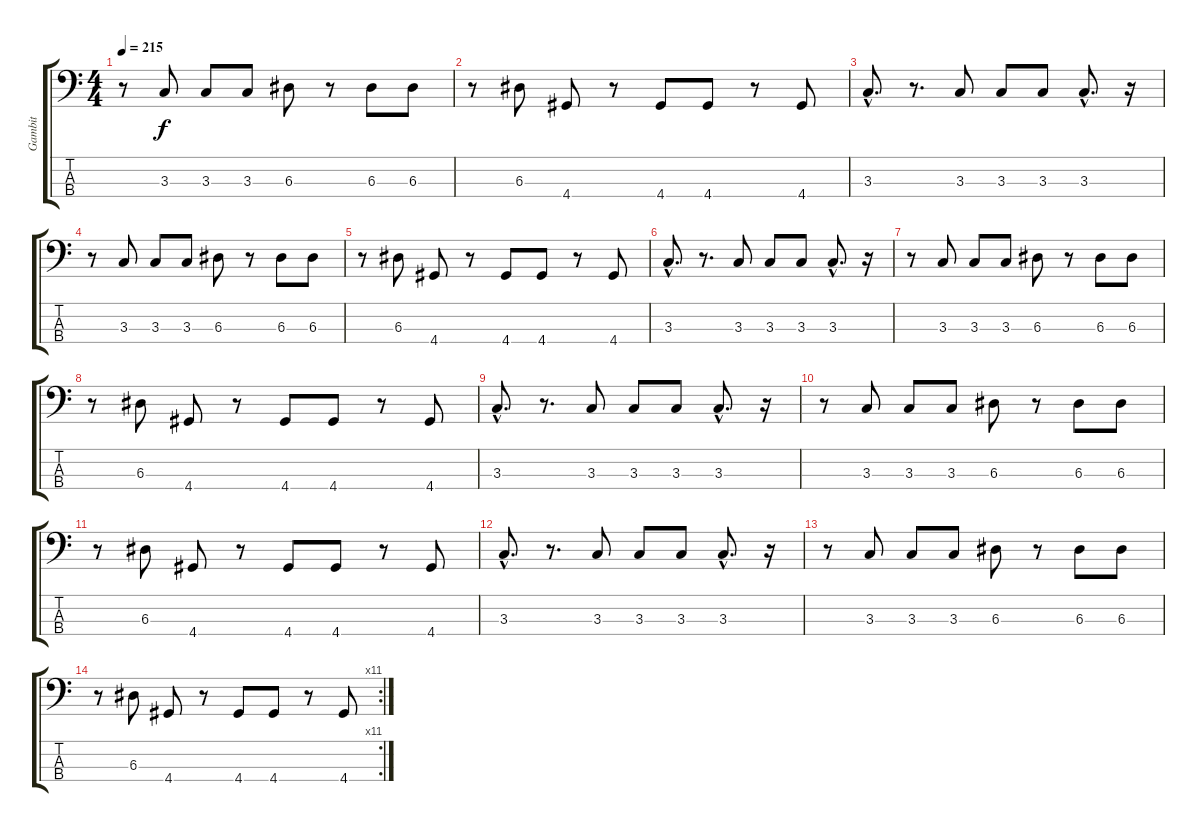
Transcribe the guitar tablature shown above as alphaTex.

\track ("Gambit" "Gambit") {instrument fretlessbass}
\staff {score tabs}
\tuning (G2 D2 A1 E1) {hide}
\ts (4 4)
\tempo 215
\clef f4
\ks c
r.8{dy f} 3.3.8 3.3.8 3.3.8 6.3.8 r.8 6.3.8 6.3.8 |
r.8 6.3.8 4.4.8 r.8 4.4.8 4.4.8 r.8 4.4.8 |
3.3{hac}.8{d} r.8{d} 3.3.8 3.3.8 3.3.8 3.3{hac}.8{d} r.16 |
r.8 3.3.8 3.3.8 3.3.8 6.3.8 r.8 6.3.8 6.3.8 |
r.8 6.3.8 4.4.8 r.8 4.4.8 4.4.8 r.8 4.4.8 |
3.3{hac}.8{d} r.8{d} 3.3.8 3.3.8 3.3.8 3.3{hac}.8{d} r.16 |
r.8 3.3.8 3.3.8 3.3.8 6.3.8 r.8 6.3.8 6.3.8 |
r.8 6.3.8 4.4.8 r.8 4.4.8 4.4.8 r.8 4.4.8 |
3.3{hac}.8{d} r.8{d} 3.3.8 3.3.8 3.3.8 3.3{hac}.8{d} r.16 |
r.8 3.3.8 3.3.8 3.3.8 6.3.8 r.8 6.3.8 6.3.8 |
r.8 6.3.8 4.4.8 r.8 4.4.8 4.4.8 r.8 4.4.8 |
3.3{hac}.8{d} r.8{d} 3.3.8 3.3.8 3.3.8 3.3{hac}.8{d} r.16 |
r.8 3.3.8 3.3.8 3.3.8 6.3.8 r.8 6.3.8 6.3.8 |
\rc 11
r.8 6.3.8 4.4.8 r.8 4.4.8 4.4.8 r.8 4.4.8
